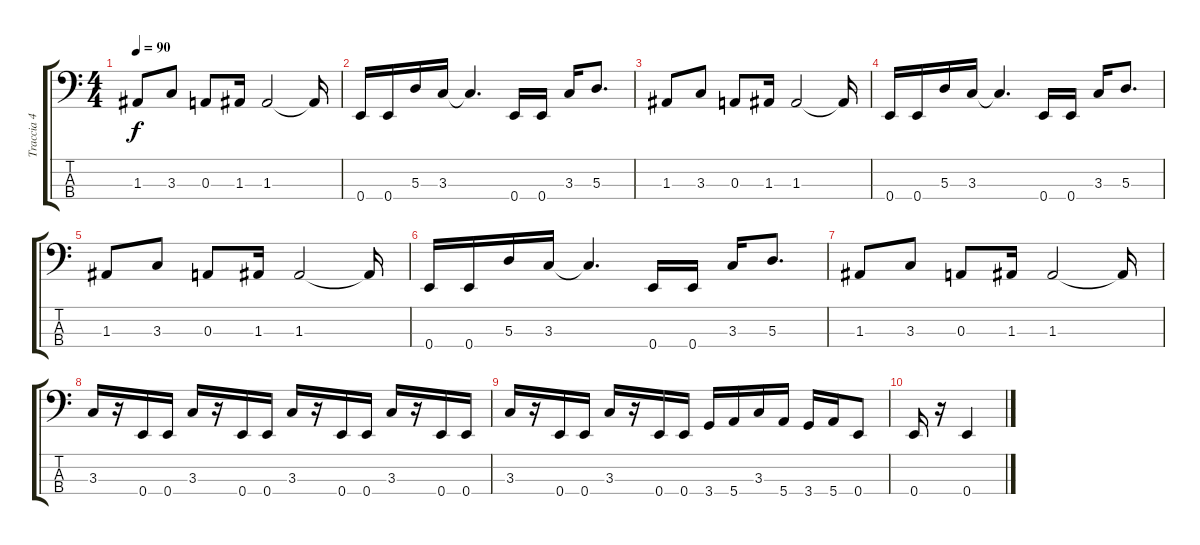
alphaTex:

\track ("Traccia 4" "Traccia 4") {instrument electricbassfinger}
\staff {score tabs}
\tuning (G2 D2 A1 E1) {hide}
\ts (4 4)
\tempo 90
\clef f4
\ks c
1.3.8{dy f} 3.3.8 0.3.8 1.3.16 1.3.2 1.3{t}.16 |
0.4.16 0.4.16 5.3.16 3.3.16 3.3{t}.4{d} 0.4.16 0.4.16 3.3.16 5.3.8{d} |
1.3.8 3.3.8 0.3.8 1.3.16 1.3.2 1.3{t}.16 |
0.4.16 0.4.16 5.3.16 3.3.16 3.3{t}.4{d} 0.4.16 0.4.16 3.3.16 5.3.8{d} |
1.3.8 3.3.8 0.3.8 1.3.16 1.3.2 1.3{t}.16 |
0.4.16 0.4.16 5.3.16 3.3.16 3.3{t}.4{d} 0.4.16 0.4.16 3.3.16 5.3.8{d} |
1.3.8 3.3.8 0.3.8 1.3.16 1.3.2 1.3{t}.16 |
3.3.16 r.16 0.4.16 0.4.16 3.3.16 r.16 0.4.16 0.4.16 3.3.16 r.16 0.4.16 0.4.16 3.3.16 r.16 0.4.16 0.4.16 |
3.3.16 r.16 0.4.16 0.4.16 3.3.16 r.16 0.4.16 0.4.16 3.4.16 5.4.16 3.3.16 5.4.16 3.4.16 5.4.16 0.4.8 |
0.4.16 r.16 0.4.4
